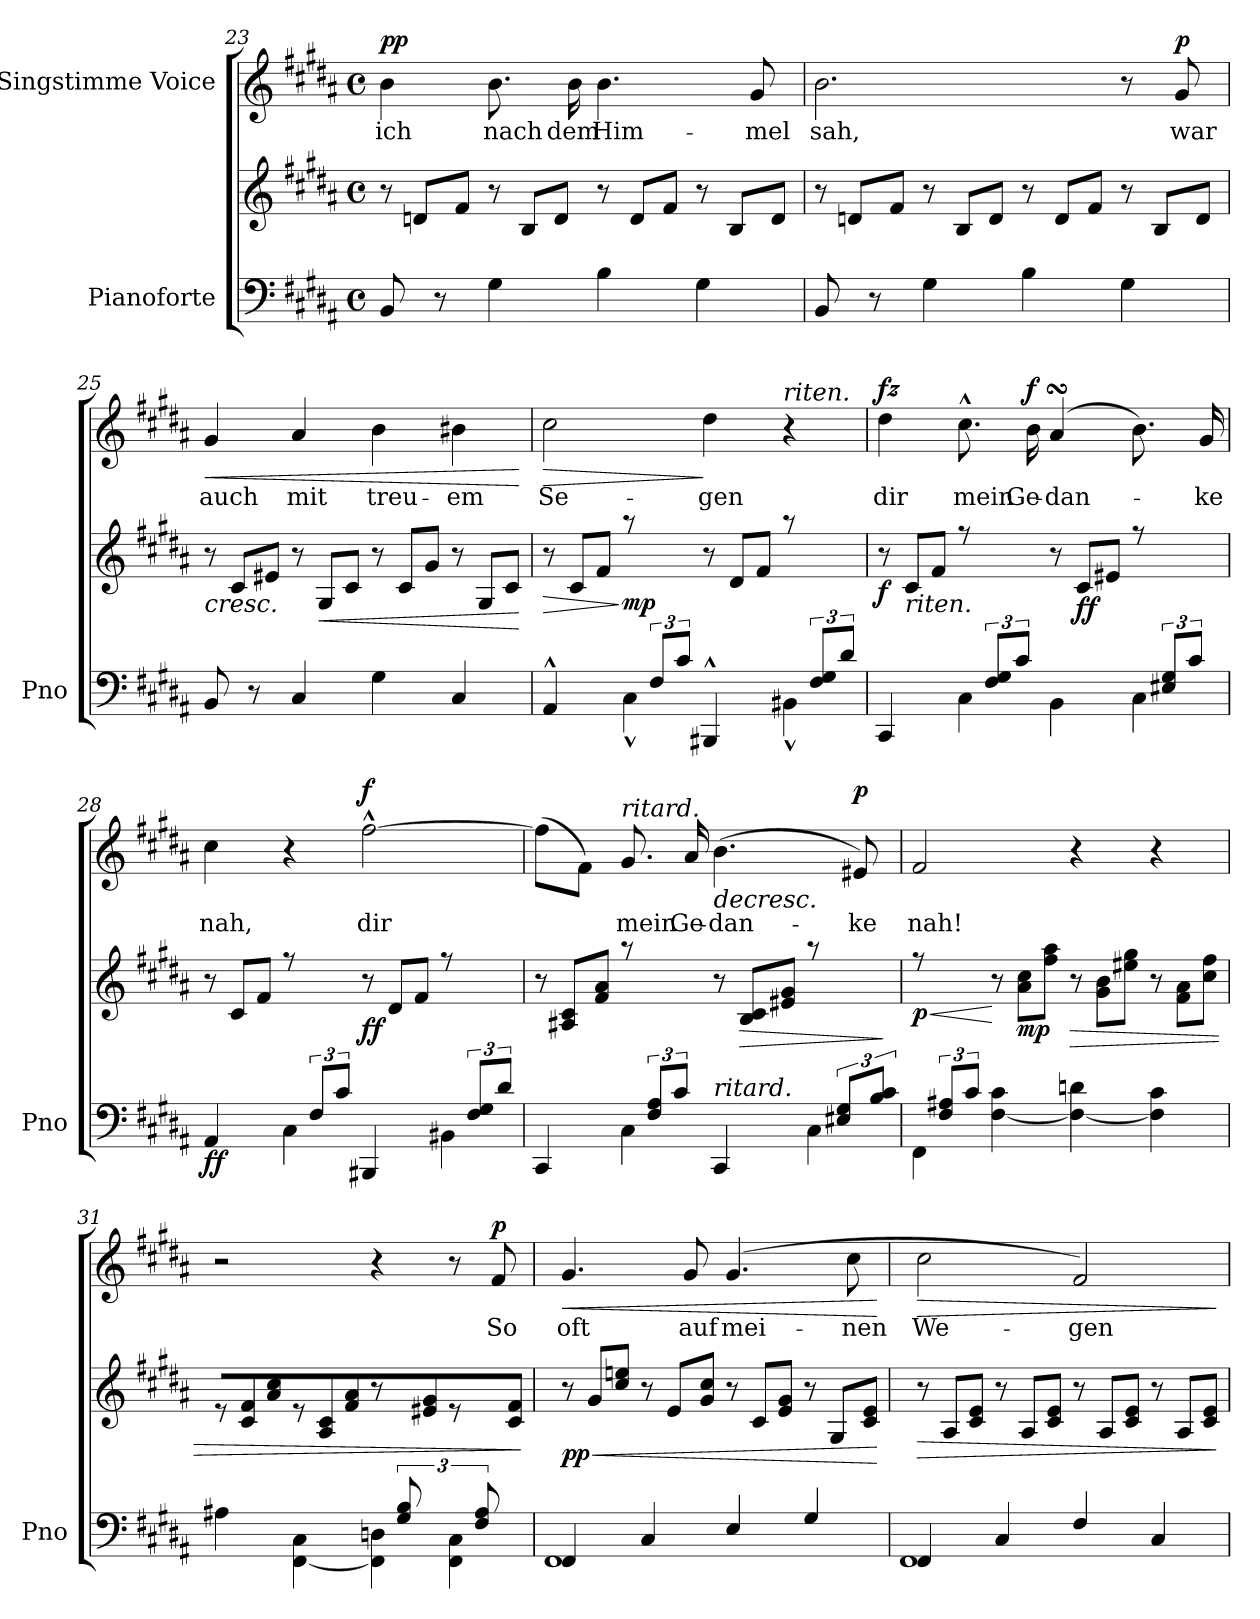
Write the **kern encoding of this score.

**kern	**kern	**dynam	**kern	**text	**dynam
*part2	*part2	*part2	*part1	*part1	*part1
*staff3	*staff2	*staff2/3	*staff1	*staff1	*staff1
*I"Pianoforte	*	*	*I"Singstimme  Voice	*	*
*I'Pno	*	*	*	*	*
*clefF4	*clefG2	*	*clefG2	*	*
*k[f#c#g#d#a#]	*k[f#c#g#d#a#]	*	*k[f#c#g#d#a#]	*	*
*M4/4	*M4/4	*	*M4/4	*	*
*met(c)	*met(c)	*	*met(c)	*	*
*MM126	*MM126	*	*MM126	*	*
*	*Xtuplet	*	*	*	*
=23	=23	=23	=23	=23	=23
!	!	!	!	!LO:LY:b	!LO:DY:a
8BB/	12r	.	4b\	ich	pp
.	12dn/L	.	.	.	.
8r	.	.	.	.	.
.	12f#/J	.	.	.	.
!	!	!	!	!LO:LY:b	!
4G#\	12r	.	8.b\	nach	.
.	12B/L	.	.	.	.
.	12d/J	.	.	.	.
!	!	!	!	!LO:LY:b	!
.	.	.	16b\	dem	.
!	!	!	!	!LO:LY:b	!
4B\	12r	.	4.b\	Him-	.
.	12d/L	.	.	.	.
.	12f#/J	.	.	.	.
4G#\	12r	.	.	.	.
.	12B/L	.	.	.	.
!	!	!	!	!LO:LY:b	!
.	.	.	8g#/	-mel	.
.	12d/J	.	.	.	.
!!LO:LB:g=z
=24	=24	=24	=24	=24	=24
!	!	!	!	!LO:LY:b	!
8BB/	12r	.	2.b\	sah,	.
.	12dn/L	.	.	.	.
8r	.	.	.	.	.
.	12f#/J	.	.	.	.
4G#\	12r	.	.	.	.
.	12B/L	.	.	.	.
.	12d/J	.	.	.	.
4B\	12r	.	.	.	.
.	12d/L	.	.	.	.
.	12f#/J	.	.	.	.
4G#\	12r	.	8r	.	.
.	12B/L	.	.	.	.
!	!	!	!	!LO:LY:b	!LO:DY:a
.	.	.	8g#/	war	p
.	12d/J	.	.	.	.
=25	=25	=25	=25	=25	=25
*	*	*	*MM124	*	*
!	!LO:TX:b:i:t=cresc.	!	!	!	!
!	!	!	!	!LO:LY:b	!LO:HP:b
8BB/	12r	.	4g#/	auch	<
.	12c#/L	.	.	.	.
8r	.	.	.	.	.
.	12e#X/J	.	.	.	.
!	!	!	!	!LO:LY:b	!
4C#/	12r	.	4a#/	mit	.
!	!	!LO:HP:b	!	!	!
.	12G#/L	<	.	.	.
.	12c#/J	.	.	.	.
!	!	!	!	!LO:LY:b	!
4G#\	12r	.	4b\	treu-	.
.	12c#/L	.	.	.	.
.	12g#/J	.	.	.	.
!	!	!	!	!LO:LY:b	!
4C#/	12r	.	4b#X\	-em	.
.	12G#/L	.	.	.	.
.	12c#/J	.	.	.	.
.	.	[	.	.	[
=26	=26	=26	=26	=26	=26
*^	*	*	*	*	*
!	!	!	!LO:HP:b	!	!LO:LY:b	!LO:HP:b
3ryy	4AA#^^/	12r	>	2cc#\	Se-	>
.	.	12c#/L	.	.	.	.
.	.	12f#/J	.	.	.	.
!	!	!	!LO:DY:n=1:b	!	!	!
.	4C#^^\	12raa	] mp	.	.	.
12F#/L	.	6ryy	.	.	.	.
12c#/J	.	.	.	.	.	.
!	!	!	!	!	!LO:LY:b	!
3ryy	4BBB#X^^/	12r	.	4dd#\	-gen	]
.	.	12d#/L	.	.	.	.
.	.	12f#/J	.	.	.	.
*	*	*	*	*MM116	*	*
!	!	!	!	!LO:TX:a:i:t=riten.	!	!
.	4BB#X^^\	12raa	.	4r	.	.
12F#/ 12G#/L	.	6ryy	.	.	.	.
12d#/J	.	.	.	.	.	.
=27	=27	=27	=27	=27	=27	=27
*	*	*	*	*MM112	*	*
!	!	!	!LO:DY:b	!	!LO:LY:b	!LO:DY:a
3ryy	4CC#/	12r	f	4dd#\	dir	fz
!	!	!LO:TX:b:i:t=riten.	!	!	!	!
.	.	12c#/L	.	.	.	.
.	.	12f#/J	.	.	.	.
!	!	!	!	!	!LO:LY:b	!
.	4C#\	12rff	.	8.cc#^^\	mein	.
12F#/ 12G#/L	.	6ryy	.	.	.	.
12c#/J	.	.	.	.	.	.
!	!	!	!	!	!LO:LY:b	!LO:DY:a
.	.	.	.	16b\	Ge-	f
*	*	*	*	*MM104	*	*
!	!	!	!	!	!LO:LY:b	!
3ryy	4BB\	12r	.	(>4a#sSsS/	-dan-	.
!	!	!	!LO:DY:b	!	!	!
.	.	12c#/L	ff	.	.	.
.	.	12e#X/J	.	.	.	.
.	4C#\	12rff	.	8.b\)	.	.
12E#X/ 12G#/L	.	6ryy	.	.	.	.
12c#/J	.	.	.	.	.	.
!	!	!	!	!	!LO:LY:b	!
.	.	.	.	16g#/	-ke	.
!!LO:LB:g=z
=28	=28	=28	=28	=28	=28	=28
*	*	*	*	*MM124	*	*
!	!	!	!LO:DY:b=2	!	!LO:LY:b	!
3ryy	4AA#/	12r	ff	4cc#\	nah,	.
.	.	12c#/L	.	.	.	.
.	.	12f#/J	.	.	.	.
.	4C#\	12rff	.	4r	.	.
12F#/L	.	6ryy	.	.	.	.
12c#/J	.	.	.	.	.	.
!	!	!	!LO:DY:b	!	!LO:LY:b	!LO:DY:a
3ryy	4BBB#X/	12r	ff	[2ff#^^\	dir	f
.	.	12d#/L	.	.	.	.
.	.	12f#/J	.	.	.	.
.	4BB#X\	12rff	.	.	.	.
12F#/ 12G#/L	.	6ryy	.	.	.	.
12d#/J	.	.	.	.	.	.
=29	=29	=29	=29	=29	=29	=29
*	*	*	*	*MM120	*	*
3ryy	4CC#/	12r	.	(>8ff#\L]	.	.
.	.	12A#X/ 12c#/L	.	.	.	.
.	.	.	.	8f#\J)	.	.
.	.	12f#/ 12a#/J	.	.	.	.
*	*	*	*	*MM112	*	*
!	!	!	!	!LO:TX:a:i:t=ritard.	!	!
!	!	!	!	!	!LO:LY:b	!
.	4C#\	12raa	.	8.g#/	mein	.
12F#/ 12A#/L	.	6ryy	.	.	.	.
12c#/J	.	.	.	.	.	.
!	!	!	!	!	!LO:LY:b	!
.	.	.	.	16a#/	Ge-	.
*	*	*	*	*MM102	*	*
!LO:TX:a:i:t=ritard.	!	!	!	!	!	!
!	!	!	!	!	!LO:LY:b	!LO:HP:b
3ryy	4CC#/	12r	.	(>4.b\	-dan-	>
!	!	!	!LO:HP:b	!	!	!
.	.	12B/ 12c#/L	>	.	.	.
.	.	12e#X/ 12g#/J	.	.	.	.
.	4C#\	12raa	.	.	.	.
12E#X/ 12G#/L	.	6ryy	.	.	.	.
!	!	!	!	!	!LO:LY:b	!LO:DY:a
.	.	.	.	8e#X/)	-ke	p
12B/ 12c#/J	.	.	.	.	.	.
*v	*v	*	*	*	*	*
.	.	]	.	.	]
=30	=30	=30	=30	=30	=30
*	*	*	*MM124	*	*
*^	*	*	*	*	*
!	!	!	!LO:HP:b	!	!LO:LY:b	!
!	!	!	!LO:DY:n=1:b	!	!	!
12ryy	4FF#\	12rff	< p	2f#/	nah!	.
12F#/ 12A#X/L	.	6ryy	.	.	.	.
12c#/J	.	.	.	.	.	.
2.ryy	[4F#\ 4c#\	12r	[	.	.	.
!	!	!	!LO:DY:n=2:b	!	!	!
.	.	12a#\ 12cc#\L	mp	.	.	.
.	.	12ff#\ 12aa#\J	.	.	.	.
!	!	!	!LO:HP:b	!	!	!
.	4F#\_ 4dn\	12r	>	4r	.	.
.	.	12g#\ 12b\L	.	.	.	.
.	.	12ee#X\ 12gg#\J	.	.	.	.
.	4F#\] 4c#\	12r	.	4r	.	.
.	.	12f#\ 12a#\L	.	.	.	.
.	.	12cc#\ 12ff#\J	.	.	.	.
=31	=31	=31	=31	=31	=31	=31
12%7ryy	4A#X\	12r	.	2r	.	.
.	.	12c#/ 12f#/L	.	.	.	.
.	.	12a#/ 12cc#/J	.	.	.	.
.	[4FF#\ 4C#\	12r	.	.	.	.
.	.	12A#/ 12c#/L	.	.	.	.
.	.	12f#/ 12a#/J	.	.	.	.
.	4FF#\] 4Dn\	12r	.	4r	.	.
12G#/ 12B/L	.	12ryy	.	.	.	.
6ryy	.	12e#X/ 12g#/J	.	.	.	.
.	4FF#\ 4C#\	12r	.	8r	.	.
12F#/ 12A#/L	.	12ryy	.	.	.	.
*	*	*	*	*MM126	*	*
!	!	!	!	!	!LO:LY:b	!LO:DY:a
.	.	.	.	8f#/	So	p
12ryy	.	12c#/ 12f#/J	.	.	.	.
*v	*v	*	*	*	*	*
.	.	]	.	.	.
!!LO:LB:g=z
=32	=32	=32	=32	=32	=32
*^	*	*	*	*	*
!	!	!	!LO:HP:b	!	!LO:LY:b	!LO:HP:b
!	!	!	!LO:DY:n=1:b	!	!	!
4FF#/	1FF#	12r	< pp	4.g#/	oft	<
.	.	12g#/L	.	.	.	.
.	.	12cc#/ 12een/J	.	.	.	.
4C#/	.	12r	.	.	.	.
.	.	12e/L	.	.	.	.
!	!	!	!	!	!LO:LY:b	!
.	.	.	.	8g#/	auf	.
.	.	12g#/ 12cc#/J	.	.	.	.
!	!	!	!	!	!LO:LY:b	!
4E/	.	12r	.	(>4.g#/	mei-	.
.	.	12c#/L	.	.	.	.
.	.	12e/ 12g#/J	.	.	.	.
4G#/	.	12r	.	.	.	.
.	.	12G#/L	.	.	.	.
!	!	!	!	!	!LO:LY:b	!
.	.	.	.	8cc#\	-nen	.
.	.	12c#/ 12e/J	.	.	.	.
*v	*v	*	*	*	*	*
.	.	[	.	.	[
=33	=33	=33	=33	=33	=33
*^	*	*	*	*	*
!	!	!	!LO:HP:b	!	!LO:LY:b	!LO:HP:b
4FF#/	1FF#	12r	>	2cc#\	We-	>
.	.	12A#/L	.	.	.	.
.	.	12c#/ 12e/J	.	.	.	.
4C#/	.	12r	.	.	.	.
.	.	12A#/L	.	.	.	.
.	.	12c#/ 12e/J	.	.	.	.
!	!	!	!	!	!LO:LY:b	!
4F#/	.	12r	.	2f#/)	-gen	.
.	.	12A#/L	.	.	.	.
.	.	12c#/ 12e/J	.	.	.	.
4C#/	.	12r	.	.	.	.
.	.	12A#/L	.	.	.	.
.	.	12c#/ 12e/J	.	.	.	.
*v	*v	*	*	*	*	*
.	.	]	.	.	]
=	=	=	=	=	=
*-	*-	*-	*-	*-	*-
